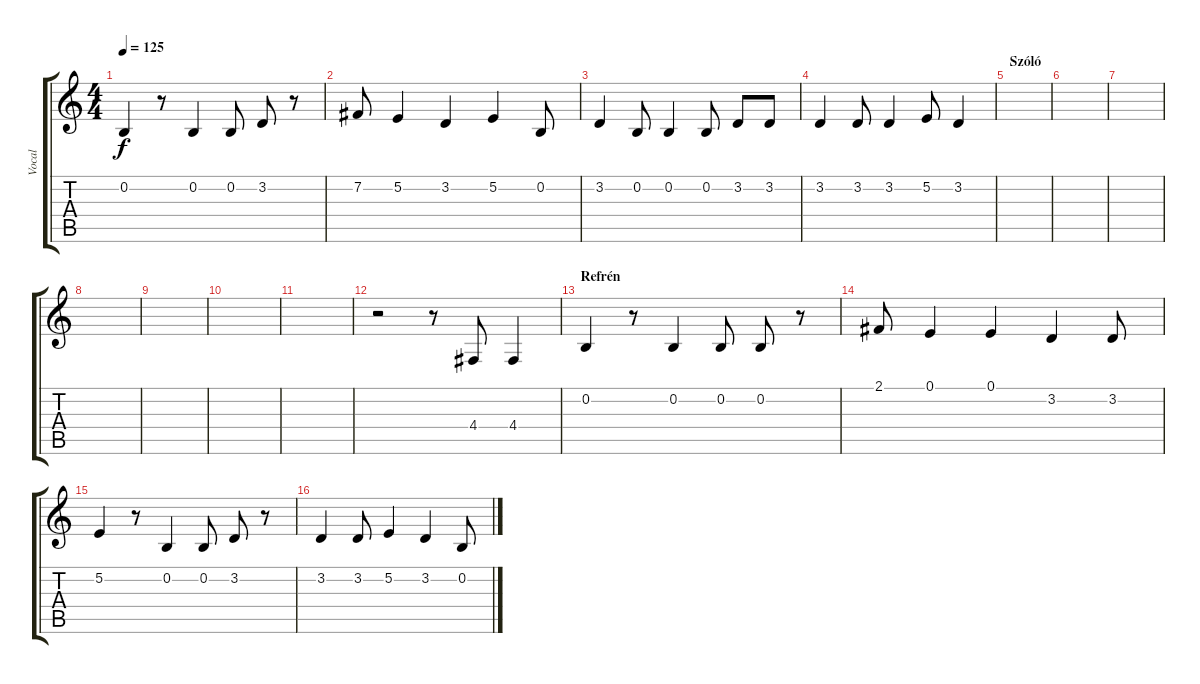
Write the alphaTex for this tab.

\track ("Vocal" "Vocal") {instrument lead2sawtooth}
\staff {score tabs}
\tuning (E4 B3 G3 D3 A2 E2) {hide}
\ts (4 4)
\tempo 125
\clef g2
\ks c
0.2.4{dy f} r.8 0.2.4 0.2.8 3.2.8 r.8 |
7.2.8 5.2.4 3.2.4 5.2.4 0.2.8 |
3.2.4 0.2.8 0.2.4 0.2.8 3.2.8 3.2.8 |
3.2.4 3.2.8 3.2.4 5.2.8 3.2.4 |
\section ("" "Szóló")
|
|
|
|
|
|
|
r.2 r.8 4.4.8 4.4.4 |
\section ("" "Refrén")
0.2.4 r.8 0.2.4 0.2.8 0.2.8 r.8 |
2.1.8 0.1.4 0.1.4 3.2.4 3.2.8 |
5.2.4 r.8 0.2.4 0.2.8 3.2.8 r.8 |
3.2.4 3.2.8 5.2.4 3.2.4 0.2.8
